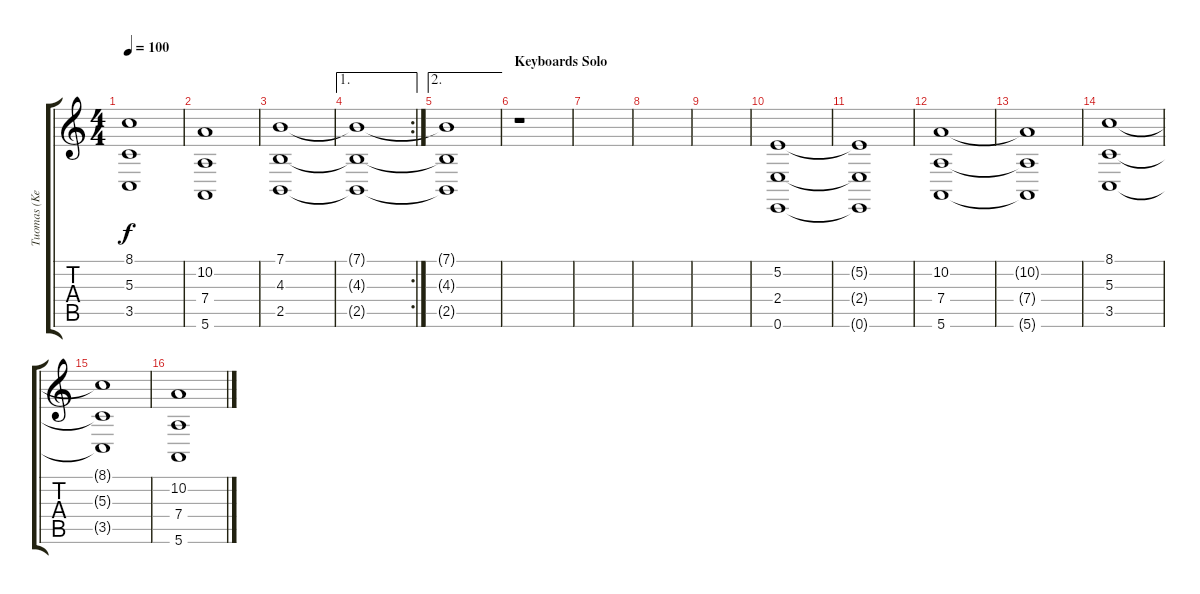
\track ("Tuomas (Keyboards)" "Tuomas (Ke") {instrument choiraahs}
\staff {score tabs}
\tuning (E4 B3 G3 D3 A2 E2) {hide}
\ts (4 4)
\tempo 100
\clef g2
\ks c
(8.1 5.3 3.5).1{dy f} |
(10.2 7.4 5.6).1 |
(7.1 4.3 2.5).1 |
\ae 1
\rc 2
(7.1{t} 4.3{t} 2.5{t}).1 |
\ae 2
(7.1{t} 4.3{t} 2.5{t}).1 |
\section ("" "Keyboards Solo")
r.1 |
|
|
|
(5.2 2.4 0.6).1 |
(5.2{t} 2.4{t} 0.6{t}).1 |
(10.2 7.4 5.6).1 |
(10.2{t} 7.4{t} 5.6{t}).1 |
(8.1 5.3 3.5).1 |
(8.1{t} 5.3{t} 3.5{t}).1 |
(10.2 7.4 5.6).1
